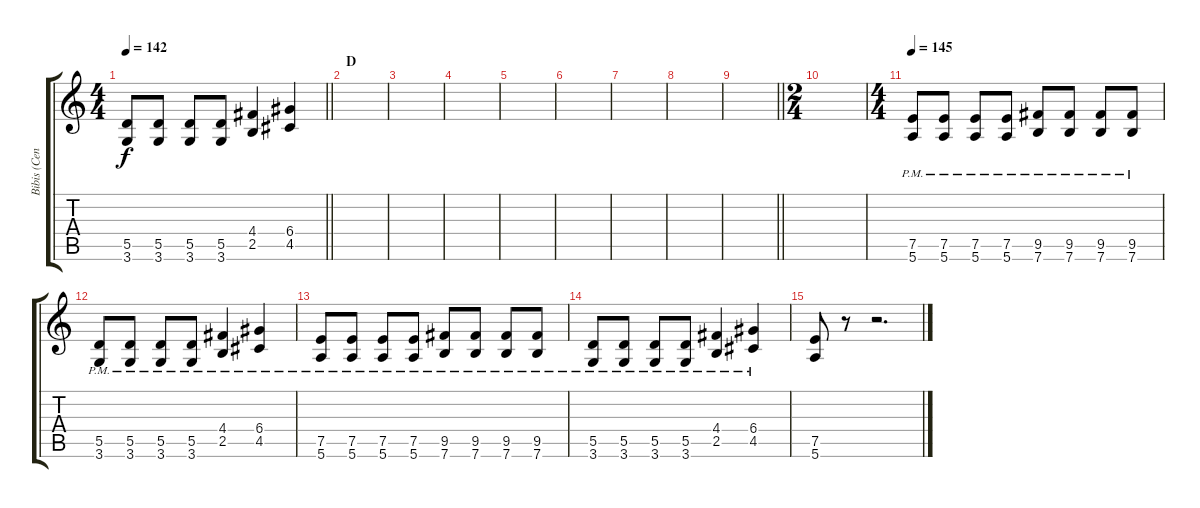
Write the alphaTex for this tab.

\track ("Bibis (Center)" "Bibis (Cen") {instrument overdrivenguitar}
\staff {score tabs}
\tuning (E4 B3 G3 D3 A2 E2) {hide}
\ts (4 4)
\tempo 142
\clef g2
\barLineRight lightlight
\ks c
(5.5 3.6).8{dy f} (5.5 3.6).8 (5.5 3.6).8 (5.5 3.6).8 (4.4 2.5).4 (6.4 4.5).4 |
\section ("" "D")
|
|
|
|
|
|
|
\barLineRight lightlight
|
\ts (2 4)
|
\ts (4 4)
\tempo 145
(7.5{pm} 5.6{pm}).8 (7.5{pm} 5.6{pm}).8 (7.5{pm} 5.6{pm}).8 (7.5{pm} 5.6{pm}).8 (9.5{pm} 7.6{pm}).8 (9.5{pm} 7.6{pm}).8 (9.5{pm} 7.6{pm}).8 (9.5{pm} 7.6{pm}).8 |
(5.5{pm} 3.6{pm}).8 (5.5{pm} 3.6{pm}).8 (5.5{pm} 3.6{pm}).8 (5.5{pm} 3.6{pm}).8 (4.4{pm} 2.5{pm}).4 (6.4{pm} 4.5{pm}).4 |
(7.5{pm} 5.6{pm}).8 (7.5{pm} 5.6{pm}).8 (7.5{pm} 5.6{pm}).8 (7.5{pm} 5.6{pm}).8 (9.5{pm} 7.6{pm}).8 (9.5{pm} 7.6{pm}).8 (9.5{pm} 7.6{pm}).8 (9.5{pm} 7.6{pm}).8 |
(5.5{pm} 3.6{pm}).8 (5.5{pm} 3.6{pm}).8 (5.5{pm} 3.6{pm}).8 (5.5{pm} 3.6{pm}).8 (4.4{pm} 2.5{pm}).4 (6.4{pm} 4.5{pm}).4 |
(7.5 5.6).8 r.8 r.2{d}
